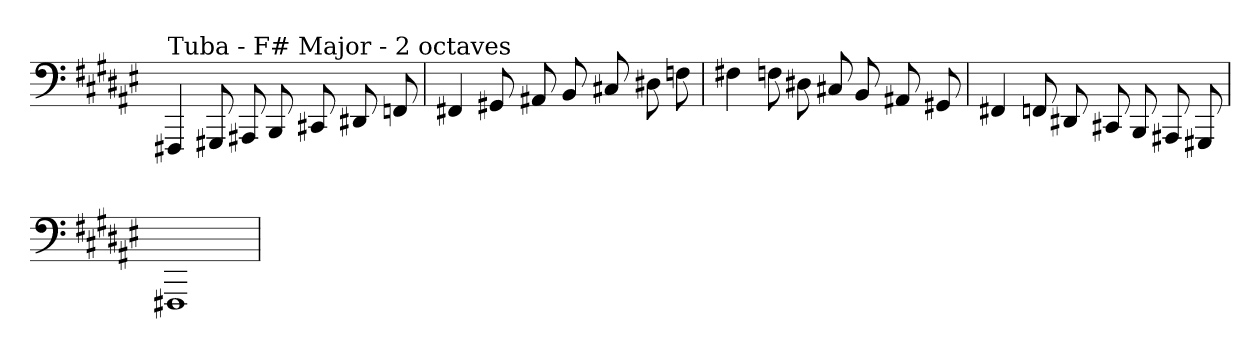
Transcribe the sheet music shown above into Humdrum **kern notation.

**kern
*part1
*staff1
*clefF4
*k[f#c#g#d#a#e#]
*F#:
=
!LO:TX:a:t=Tuba - F# Major - 2 octaves
4FFF#X
8GGG#X
8AAA#X
8BBB
8CC#X
8DD#X
8FF
=
4FF#X
8GG#X
8AA#X
8BB
8C#X
8D#X
8F
=
4F#X
8F
8D#X
8C#X
8BB
8AA#X
8GG#X
=
4FF#X
8FF
8DD#X
8CC#X
8BBB
8AAA#X
8GGG#X
=
1FFF#X
=
*-
